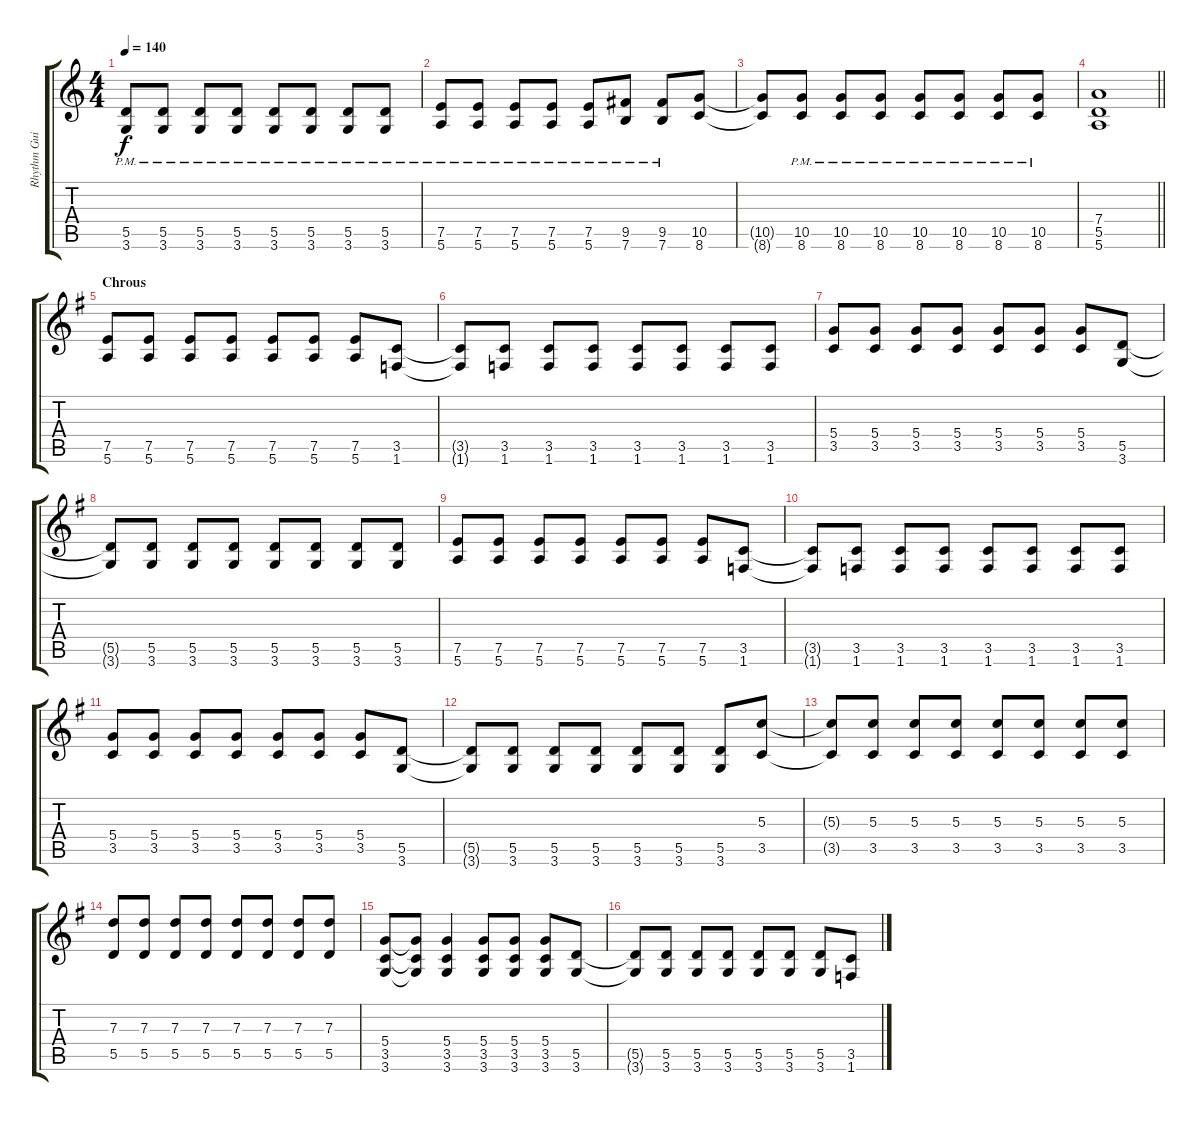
\track ("Rhythm Guitar" "Rhythm Gui") {instrument distortionguitar}
\staff {score tabs}
\tuning (E4 B3 G3 D3 A2 E2) {hide}
\ts (4 4)
\tempo 140
\clef g2
\ks c
(5.5{pm} 3.6{pm}).8{dy f} (5.5{pm} 3.6{pm}).8 (5.5{pm} 3.6{pm}).8 (5.5{pm} 3.6{pm}).8 (5.5{pm} 3.6{pm}).8 (5.5{pm} 3.6{pm}).8 (5.5{pm} 3.6{pm}).8 (5.5{pm} 3.6{pm}).8 |
(7.5{pm} 5.6{pm}).8 (7.5{pm} 5.6{pm}).8 (7.5{pm} 5.6{pm}).8 (7.5{pm} 5.6{pm}).8 (7.5{pm} 5.6{pm}).8 (9.5{pm} 7.6{pm}).8 (9.5{pm} 7.6{pm}).8 (10.5 8.6).8 |
(10.5{t} 8.6{t}).8 (10.5{pm} 8.6{pm}).8 (10.5{pm} 8.6{pm}).8 (10.5{pm} 8.6{pm}).8 (10.5{pm} 8.6{pm}).8 (10.5{pm} 8.6{pm}).8 (10.5{pm} 8.6{pm}).8 (10.5{pm} 8.6{pm}).8 |
\barLineRight lightlight
(7.4 5.5 5.6).1 |
\section ("" "Chrous")
\ks g
(7.5 5.6).8 (7.5 5.6).8 (7.5 5.6).8 (7.5 5.6).8 (7.5 5.6).8 (7.5 5.6).8 (7.5 5.6).8 (3.5 1.6).8 |
(3.5{t} 1.6{t}).8 (3.5 1.6).8 (3.5 1.6).8 (3.5 1.6).8 (3.5 1.6).8 (3.5 1.6).8 (3.5 1.6).8 (3.5 1.6).8 |
(5.4 3.5).8 (5.4 3.5).8 (5.4 3.5).8 (5.4 3.5).8 (5.4 3.5).8 (5.4 3.5).8 (5.4 3.5).8 (5.5 3.6).8 |
(5.5{t} 3.6{t}).8 (5.5 3.6).8 (5.5 3.6).8 (5.5 3.6).8 (5.5 3.6).8 (5.5 3.6).8 (5.5 3.6).8 (5.5 3.6).8 |
(7.5 5.6).8 (7.5 5.6).8 (7.5 5.6).8 (7.5 5.6).8 (7.5 5.6).8 (7.5 5.6).8 (7.5 5.6).8 (3.5 1.6).8 |
(3.5{t} 1.6{t}).8 (3.5 1.6).8 (3.5 1.6).8 (3.5 1.6).8 (3.5 1.6).8 (3.5 1.6).8 (3.5 1.6).8 (3.5 1.6).8 |
(5.4 3.5).8 (5.4 3.5).8 (5.4 3.5).8 (5.4 3.5).8 (5.4 3.5).8 (5.4 3.5).8 (5.4 3.5).8 (5.5 3.6).8 |
(5.5{t} 3.6{t}).8 (5.5 3.6).8 (5.5 3.6).8 (5.5 3.6).8 (5.5 3.6).8 (5.5 3.6).8 (5.5 3.6).8 (5.3 3.5).8 |
(5.3{t} 3.5{t}).8 (5.3 3.5).8 (5.3 3.5).8 (5.3 3.5).8 (5.3 3.5).8 (5.3 3.5).8 (5.3 3.5).8 (5.3 3.5).8 |
(7.3 5.5).8 (7.3 5.5).8 (7.3 5.5).8 (7.3 5.5).8 (7.3 5.5).8 (7.3 5.5).8 (7.3 5.5).8 (7.3 5.5).8 |
(5.4 3.5 3.6).8 (5.4{t} 3.5{t} 3.6{t}).8 (5.4 3.5 3.6).4 (5.4 3.5 3.6).8 (5.4 3.5 3.6).8 (5.4 3.5 3.6).8 (5.5 3.6).8 |
(5.5{t} 3.6{t}).8 (5.5 3.6).8 (5.5 3.6).8 (5.5 3.6).8 (5.5 3.6).8 (5.5 3.6).8 (5.5 3.6).8 (3.5 1.6).8
